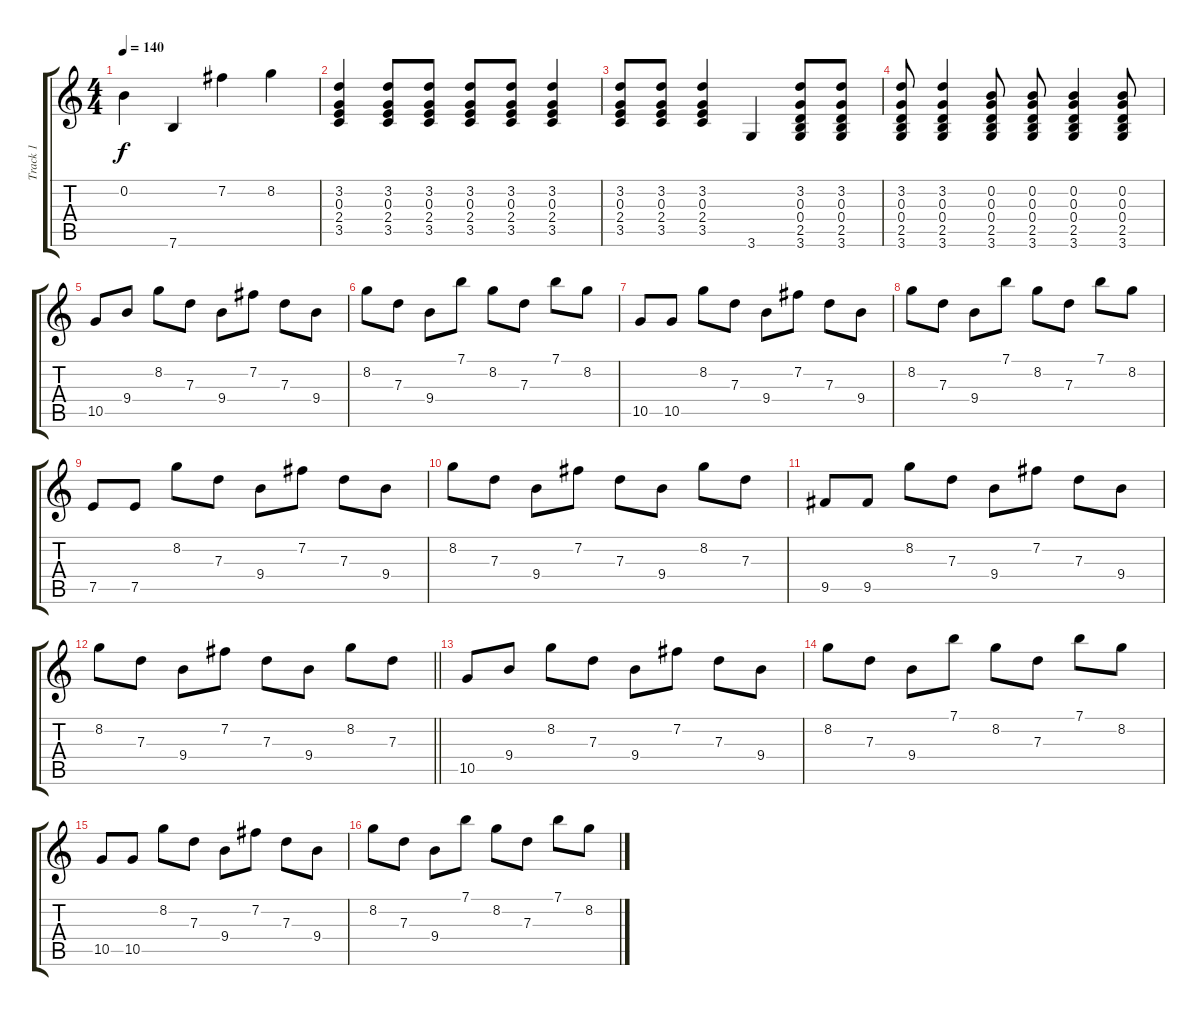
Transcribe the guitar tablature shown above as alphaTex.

\track ("Track 1" "Track 1") {instrument acousticguitarsteel}
\staff {score tabs}
\tuning (E4 B3 G3 D3 A2 E2) {hide}
\ts (4 4)
\tempo 140
\clef g2
\ks c
0.2.4{dy f} 7.6.4 7.2.4 8.2.4 |
(3.2 0.3 2.4 3.5).4 (3.2 0.3 2.4 3.5).8 (3.2 0.3 2.4 3.5).8 (3.2 0.3 2.4 3.5).8 (3.2 0.3 2.4 3.5).8 (3.2 0.3 2.4 3.5).4 |
(3.2 0.3 2.4 3.5).8 (3.2 0.3 2.4 3.5).8 (3.2 0.3 2.4 3.5).4 3.6.4 (3.2 0.3 0.4 2.5 3.6).8 (3.2 0.3 0.4 2.5 3.6).8 |
(3.2 0.3 0.4 2.5 3.6).8 (3.2 0.3 0.4 2.5 3.6).4 (0.2 0.3 0.4 2.5 3.6).8 (0.2 0.3 0.4 2.5 3.6).8 (0.2 0.3 0.4 2.5 3.6).4 (0.2 0.3 0.4 2.5 3.6).8 |
10.5.8 9.4.8 8.2.8 7.3.8 9.4.8 7.2.8 7.3.8 9.4.8 |
8.2.8 7.3.8 9.4.8 7.1.8 8.2.8 7.3.8 7.1.8 8.2.8 |
10.5.8 10.5.8 8.2.8 7.3.8 9.4.8 7.2.8 7.3.8 9.4.8 |
8.2.8 7.3.8 9.4.8 7.1.8 8.2.8 7.3.8 7.1.8 8.2.8 |
7.5.8 7.5.8 8.2.8 7.3.8 9.4.8 7.2.8 7.3.8 9.4.8 |
8.2.8 7.3.8 9.4.8 7.2.8 7.3.8 9.4.8 8.2.8 7.3.8 |
9.5.8 9.5.8 8.2.8 7.3.8 9.4.8 7.2.8 7.3.8 9.4.8 |
\barLineRight lightlight
8.2.8 7.3.8 9.4.8 7.2.8 7.3.8 9.4.8 8.2.8 7.3.8 |
10.5.8 9.4.8 8.2.8 7.3.8 9.4.8 7.2.8 7.3.8 9.4.8 |
8.2.8 7.3.8 9.4.8 7.1.8 8.2.8 7.3.8 7.1.8 8.2.8 |
10.5.8 10.5.8 8.2.8 7.3.8 9.4.8 7.2.8 7.3.8 9.4.8 |
8.2.8 7.3.8 9.4.8 7.1.8 8.2.8 7.3.8 7.1.8 8.2.8
